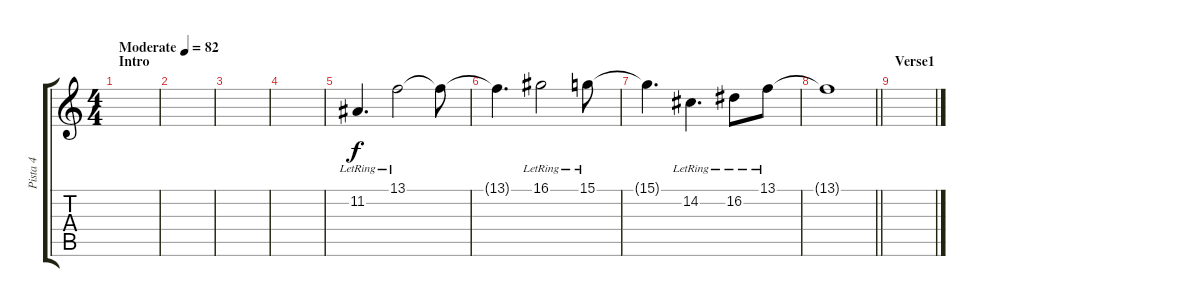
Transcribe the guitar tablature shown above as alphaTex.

\track ("Pista 4" "Pista 4") {instrument honkytonkpiano}
\staff {score tabs}
\tuning (E4 B3 G3 D3 A2 E2) {hide}
\ts (4 4)
\section ("" "Intro")
\tempo (82 "Moderate")
\clef g2
\ks c
|
|
|
|
11.2{lr}.4{d} 13.1{lr}.2 13.1{t}.8 |
13.1{t}.4{d} 16.1{lr}.2 15.1{lr}.8 |
15.1{t}.4{d} 14.2{lr}.4{d} 16.2{lr}.8 13.1{lr}.8 |
\barLineRight lightlight
13.1{t}.1 |
\section ("" "Verse1")
